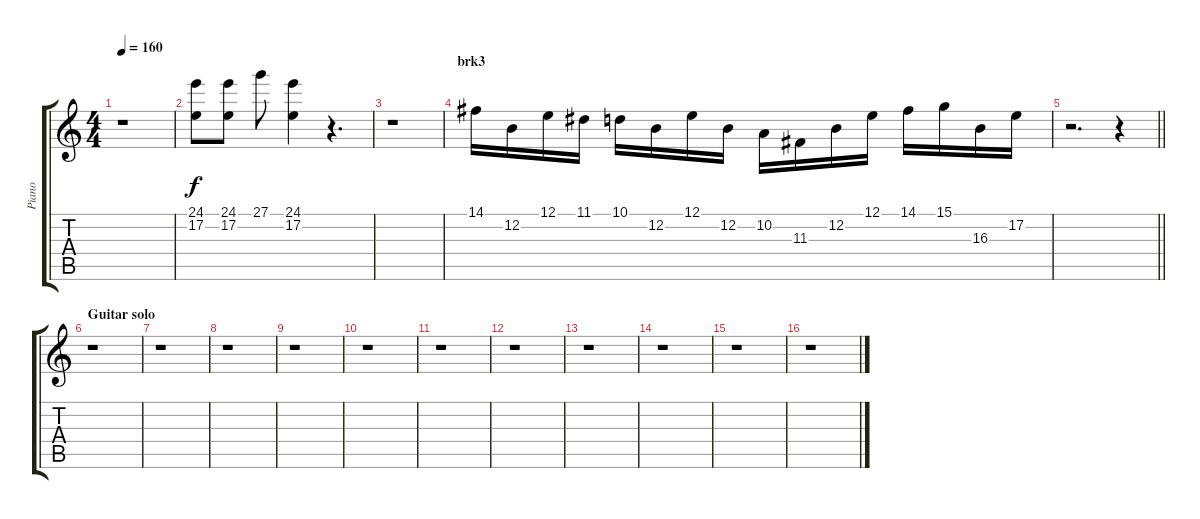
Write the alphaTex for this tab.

\track ("Piano" "Piano") {instrument electricgrandpiano}
\staff {score tabs}
\tuning (E4 B3 G3 D3 A2 E2) {hide}
\ts (4 4)
\tempo 160
\clef g2
\ks c
r.1{dy f} |
(24.1 17.2).8 (24.1 17.2).8 27.1.8 (24.1 17.2).4 r.4{d} |
r.1 |
\section ("" "brk3")
14.1.16 12.2.16 12.1.16 11.1.16 10.1.16 12.2.16 12.1.16 12.2.16 10.2.16 11.3.16 12.2.16 12.1.16 14.1.16 15.1.16 16.3.16 17.2.16 |
\barLineRight lightlight
r.2{d} r.4 |
\section ("" "Guitar solo")
r.1 |
r.1 |
r.1 |
r.1 |
r.1 |
r.1 |
r.1 |
r.1 |
r.1 |
r.1 |
r.1
